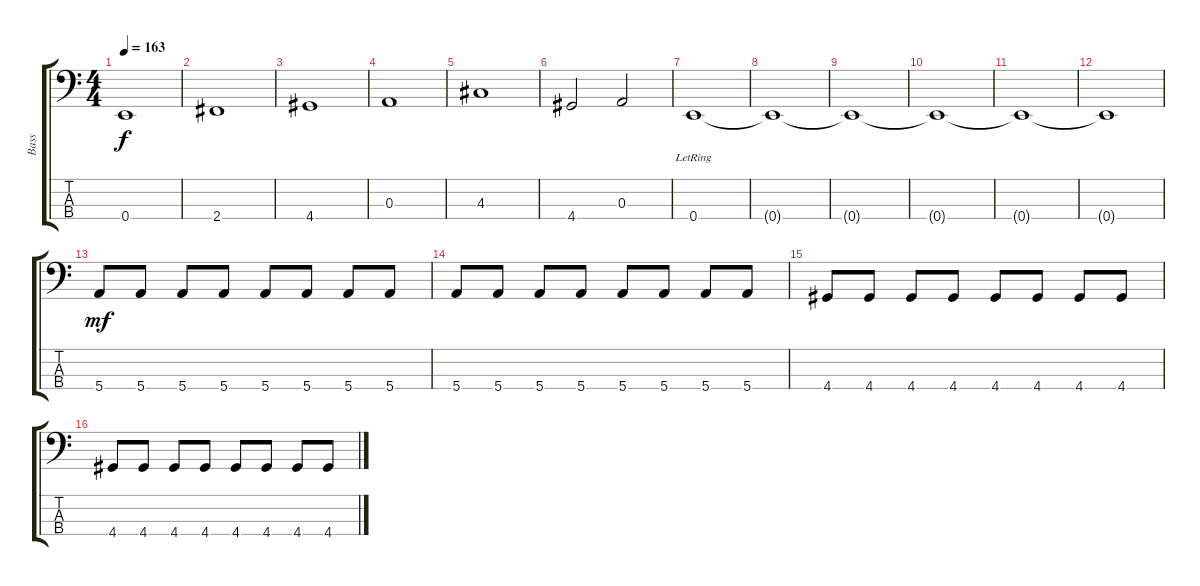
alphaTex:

\track ("Bass" "Bass") {instrument electricbassfinger}
\staff {score tabs}
\tuning (G2 D2 A1 E1) {hide}
\ts (4 4)
\tempo 163
\clef f4
\ks c
0.4.1{dy f} |
2.4.1 |
4.4.1 |
0.3.1 |
4.3.1 |
4.4.2 0.3.2 |
0.4{lr}.1 |
0.4{t}.1 |
0.4{t}.1 |
0.4{t}.1 |
0.4{t}.1 |
0.4{t}.1 |
5.4.8{dy mf} 5.4.8 5.4.8 5.4.8 5.4.8 5.4.8 5.4.8 5.4.8 |
5.4.8 5.4.8 5.4.8 5.4.8 5.4.8 5.4.8 5.4.8 5.4.8 |
4.4.8 4.4.8 4.4.8 4.4.8 4.4.8 4.4.8 4.4.8 4.4.8 |
4.4.8 4.4.8 4.4.8 4.4.8 4.4.8 4.4.8 4.4.8 4.4.8
